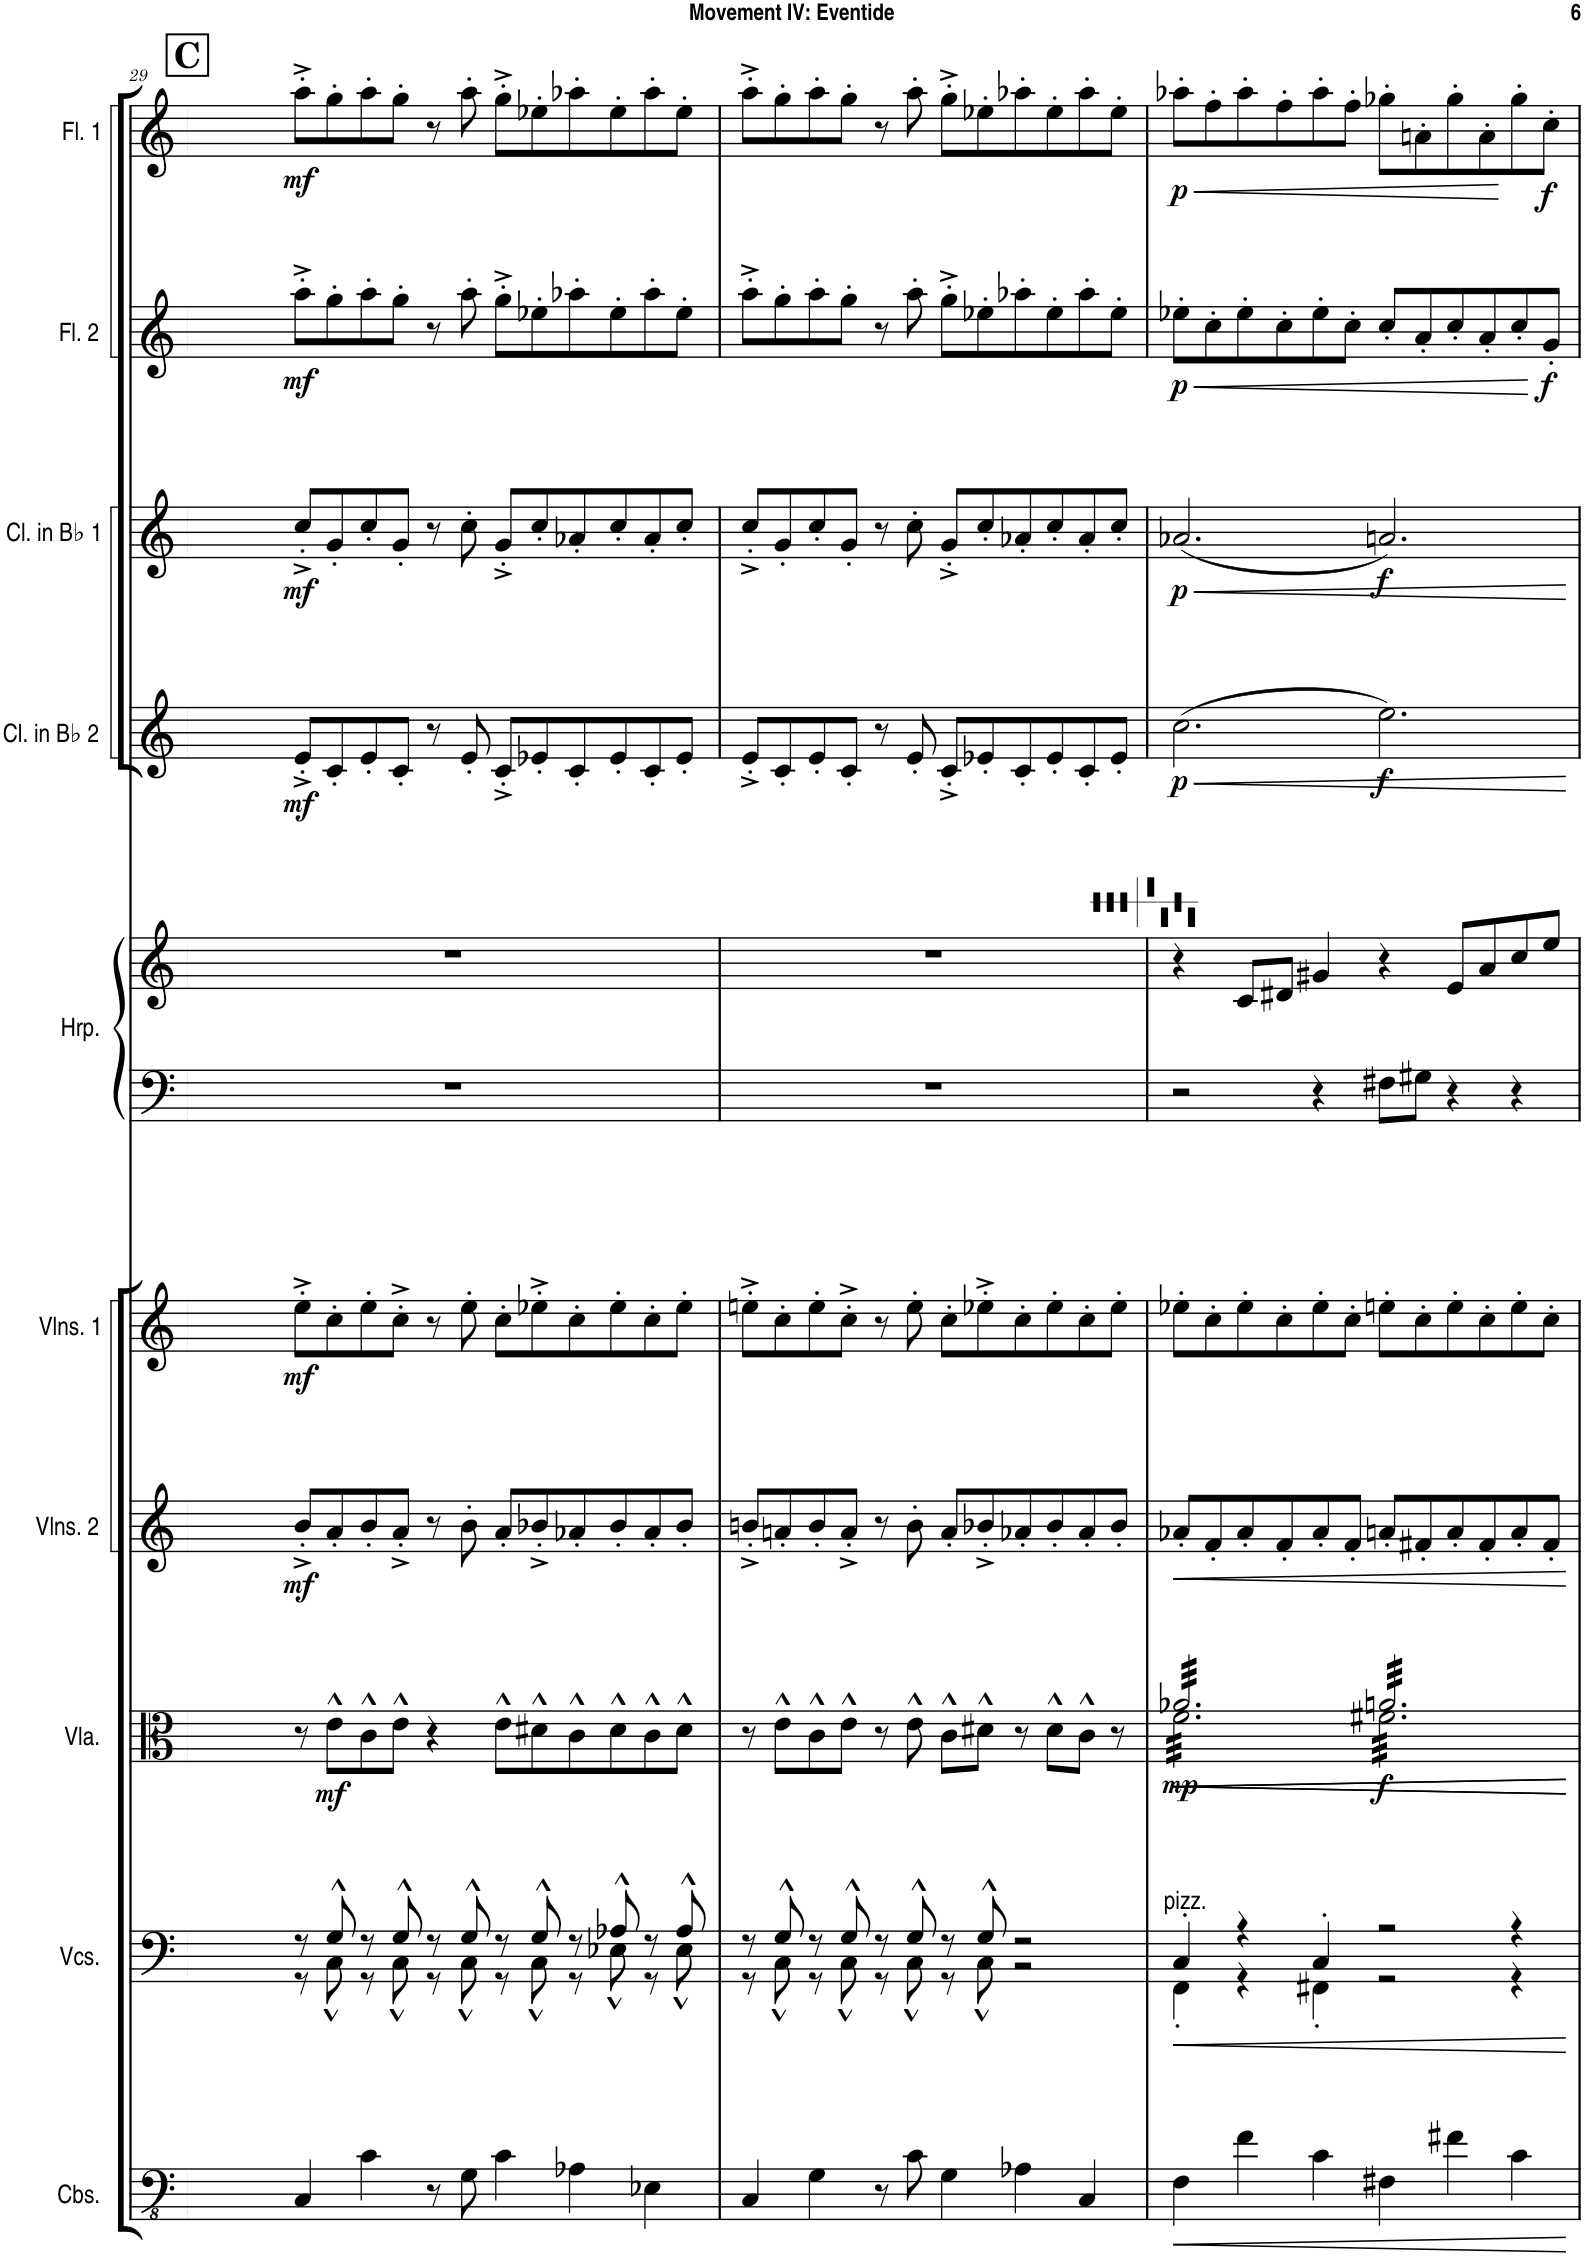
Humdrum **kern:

**kern	**dynam	**kern	**dynam	**kern	**dynam	**kern	**dynam	**kern	**dynam	**kern	**kern	**kern	**dynam	**kern	**dynam	**kern	**dynam	**kern	**dynam
*part10	*part10	*part9	*part9	*part8	*part8	*part7	*part7	*part6	*part6	*part5	*part5	*part4	*part4	*part3	*part3	*part2	*part2	*part1	*part1
*staff11	*staff11	*staff10	*staff10	*staff9	*staff9	*staff8	*staff8	*staff7	*staff7	*staff6	*staff5	*staff4	*staff4	*staff3	*staff3	*staff2	*staff2	*staff1	*staff1
*I"Contrabasses	*	*I"Violoncellos	*	*I"Viola	*	*I"Violins 2	*	*I"Violins 1	*	*I"Harp	*	*I"Clarinet in Bb 2	*	*I"Clarinet in Bb 1	*	*I"Flute 2	*	*I"Flute 1	*
*I'Cbs.	*	*I'Vcs.	*	*I'Vla.	*	*I'Vlns. 2	*	*I'Vlns. 1	*	*I'Hrp.	*	*I'Cl. in Bb 2	*	*I'Cl. in Bb 1	*	*I'Fl. 2	*	*I'Fl. 1	*
!!LO:PB:g=z
*clefFv4	*	*clefF4	*	*clefC3	*	*clefG2	*	*clefG2	*	*clefF4	*clefG2	*clefG2	*	*clefG2	*	*clefG2	*	*clefG2	*
*	*	*	*	*	*	*	*	*	*	*	*	*Trd1c2	*	*Trd1c2	*	*	*	*	*
*k[]	*	*k[]	*	*k[]	*	*k[]	*	*k[]	*	*k[]	*k[]	*k[]	*	*k[]	*	*k[]	*	*k[]	*
*M6/4	*	*M6/4	*	*M6/4	*	*M6/4	*	*M6/4	*	*M6/4	*M6/4	*M6/4	*	*M6/4	*	*M6/4	*	*M6/4	*
!!LO:REH:place=s1:a:B:cj:fs=14:t=C
=29	=29	=29	=29	=29	=29	=29	=29	=29	=29	=29	=29	=29	=29	=29	=29	=29	=29	=29	=29
*	*	*^	*	*	*	*	*	*	*	*	*	*	*	*	*	*	*	*	*
!	!	!	!	!	!	!	!	!LO:DY:b	!	!LO:DY:b	!	!	!	!LO:DY:b	!	!LO:DY:b	!	!LO:DY:b	!	!LO:DY:b
4CC/	.	8r	8r	.	8r	.	8b'^/L	mf	8ee'^\L	mf	1.r	1.r	8e'^/L	mf	8cc'^/L	mf	8aa'^\L	mf	8aa'^\L	mf
!	!	!	!	!	!	!LO:DY:b	!	!	!	!	!	!	!	!	!	!	!	!	!	!
.	.	8G^^/	8C^^\	.	8e^^\L	mf	8a'/	.	8cc'\	.	.	.	8c'/	.	8g'/	.	8gg'\	.	8gg'\	.
4C\	.	8r	8r	.	8c^^\	.	8b'/	.	8ee'\	.	.	.	8e'/	.	8cc'/	.	8aa'\	.	8aa'\	.
.	.	8G^^/	8C^^\	.	8e^^\J	.	8a'^/J	.	8cc'^\J	.	.	.	8c'/J	.	8g'/J	.	8gg'\J	.	8gg'\J	.
8r	.	8r	8r	.	4r	.	8r	.	8r	.	.	.	8r	.	8r	.	8r	.	8r	.
8GG\	.	8G^^/	8C^^\	.	.	.	8b'\	.	8ee'\	.	.	.	8e'/	.	8cc'\	.	8aa'\	.	8aa'\	.
4C\	.	8r	8r	.	8e^^\L	.	8a'/L	.	8cc'\L	.	.	.	8c'^/L	.	8g'^/L	.	8gg'^\L	.	8gg'^\L	.
.	.	8G^^/	8C^^\	.	8d#X^^\	.	8b-X'^/	.	8ee-X'^\	.	.	.	8e-X'/	.	8cc'/	.	8ee-X'\	.	8ee-X'\	.
4AA-X\	.	8r	8r	.	8c^^\	.	8a-X'/	.	8cc'\	.	.	.	8c'/	.	8a-X'/	.	8aa-X'\	.	8aa-X'\	.
.	.	8A-X^^/	8E-X^^\	.	8d#^^\	.	8b-'/	.	8ee-'\	.	.	.	8e-'/	.	8cc'/	.	8ee-'\	.	8ee-'\	.
4EE-X\	.	8r	8r	.	8c^^\	.	8a-'/	.	8cc'\	.	.	.	8c'/	.	8a-'/	.	8aa-'\	.	8aa-'\	.
.	.	8A-^^/	8E-^^\	.	8d#^^\J	.	8b-'/J	.	8ee-'\J	.	.	.	8e-'/J	.	8cc'/J	.	8ee-'\J	.	8ee-'\J	.
=30	=30	=30	=30	=30	=30	=30	=30	=30	=30	=30	=30	=30	=30	=30	=30	=30	=30	=30	=30	=30
4CC/	.	8r	8r	.	8r	.	8bn'^/L	.	8een'^\L	.	1.r	1.r	8e'^/L	.	8cc'^/L	.	8aa'^\L	.	8aa'^\L	.
.	.	8G^^/	8C^^\	.	8e^^\L	.	8an'/	.	8cc'\	.	.	.	8c'/	.	8g'/	.	8gg'\	.	8gg'\	.
4GG\	.	8r	8r	.	8c^^\	.	8b'/	.	8ee'\	.	.	.	8e'/	.	8cc'/	.	8aa'\	.	8aa'\	.
.	.	8G^^/	8C^^\	.	8e^^\J	.	8a'^/J	.	8cc'^\J	.	.	.	8c'/J	.	8g'/J	.	8gg'\J	.	8gg'\J	.
8r	.	8r	8r	.	8r	.	8r	.	8r	.	.	.	8r	.	8r	.	8r	.	8r	.
8C\	.	8G^^/	8C^^\	.	8e^^\	.	8b'\	.	8ee'\	.	.	.	8e'/	.	8cc'\	.	8aa'\	.	8aa'\	.
4GG\	.	8r	8r	.	8c^^\L	.	8a'/L	.	8cc'\L	.	.	.	8c'^/L	.	8g'^/L	.	8gg'^\L	.	8gg'^\L	.
.	.	8G^^/	8C^^\	.	8d#X^^\J	.	8b-X'^/	.	8ee-X'^\	.	.	.	8e-X'/	.	8cc'/	.	8ee-X'\	.	8ee-X'\	.
4AA-X\	.	2r	2r	.	8r	.	8a-X'/	.	8cc'\	.	.	.	8c'/	.	8a-X'/	.	8aa-X'\	.	8aa-X'\	.
.	.	.	.	.	8d#^^\L	.	8b-'/	.	8ee-'\	.	.	.	8e-'/	.	8cc'/	.	8ee-'\	.	8ee-'\	.
4CC/	.	.	.	.	8c^^\J	.	8a-'/	.	8cc'\	.	.	.	8c'/	.	8a-'/	.	8aa-'\	.	8aa-'\	.
.	.	.	.	.	8r	.	8b-'/J	.	8ee-'\J	.	.	.	8e-'/J	.	8cc'/J	.	8ee-'\J	.	8ee-'\J	.
=31	=31	=31	=31	=31	=31	=31	=31	=31	=31	=31	=31	=31	=31	=31	=31	=31	=31	=31	=31	=31
!	!	!LO:TX:a:t=pizz.	!	!	!	!	!	!	!	!	!	!	!	!	!	!	!	!	!	!
!	!LO:HP:b	!	!	!LO:HP:b	!	!LO:HP:b	!	!LO:HP:b	!	!	!	!	!	!LO:HP:b	!	!LO:HP:b	!	!LO:HP:b	!	!LO:HP:b
*	*	*	*	*	*^	*	*	*	*	*	*	*	*	*	*	*	*	*	*	*
!	!	!	!	!	!	!	!LO:DY:n=1:b	!	!	!	!	!	!	!	!LO:DY:n=1:b	!	!LO:DY:n=1:b	!	!LO:DY:n=1:b	!	!LO:DY:n=1:b
*	*	*	*	*	*tremolo	*	*	*	*	*	*	*	*	*	*	*	*	*	*	*	*
4FF\	<	4C'/	4FF'\	<	32a-X/LLL	32f\LLL	< mp	8a-X'/L	<	8ee-X'\L	.	2r	4r	(2.cc\	< p	(2.a-X/	< p	8ee-X'\L	< p	8aa-X'\L	< p
.	.	.	.	.	32a-X/	32f\	.	.	.	.	.	.	.	.	.	.	.	.	.	.	.
.	.	.	.	.	32a-X/	32f\	.	.	.	.	.	.	.	.	.	.	.	.	.	.	.
.	.	.	.	.	32a-X/	32f\	.	.	.	.	.	.	.	.	.	.	.	.	.	.	.
.	.	.	.	.	32a-X/	32f\	.	8f'/	.	8cc'\	.	.	.	.	.	.	.	8cc'\	.	8ff'\	.
.	.	.	.	.	32a-X/	32f\	.	.	.	.	.	.	.	.	.	.	.	.	.	.	.
.	.	.	.	.	32a-X/	32f\	.	.	.	.	.	.	.	.	.	.	.	.	.	.	.
.	.	.	.	.	32a-X/	32f\	.	.	.	.	.	.	.	.	.	.	.	.	.	.	.
4F\	.	4r	4r	.	32a-X/	32f\	.	8a-'/	.	8ee-'\	.	.	8c/L	.	.	.	.	8ee-'\	.	8aa-'\	.
.	.	.	.	.	32a-X/	32f\	.	.	.	.	.	.	.	.	.	.	.	.	.	.	.
.	.	.	.	.	32a-X/	32f\	.	.	.	.	.	.	.	.	.	.	.	.	.	.	.
.	.	.	.	.	32a-X/	32f\	.	.	.	.	.	.	.	.	.	.	.	.	.	.	.
.	.	.	.	.	32a-X/	32f\	.	8f'/	.	8cc'\	.	.	8d#X/J	.	.	.	.	8cc'\	.	8ff'\	.
.	.	.	.	.	32a-X/	32f\	.	.	.	.	.	.	.	.	.	.	.	.	.	.	.
.	.	.	.	.	32a-X/	32f\	.	.	.	.	.	.	.	.	.	.	.	.	.	.	.
.	.	.	.	.	32a-X/	32f\	.	.	.	.	.	.	.	.	.	.	.	.	.	.	.
4C\	.	4C'/	4FF#X'\	.	32a-X/	32f\	.	8a-'/	.	8ee-'\	.	4r	4g#X/	.	.	.	.	8ee-'\	.	8aa-'\	.
.	.	.	.	.	32a-X/	32f\	.	.	.	.	.	.	.	.	.	.	.	.	.	.	.
.	.	.	.	.	32a-X/	32f\	.	.	.	.	.	.	.	.	.	.	.	.	.	.	.
.	.	.	.	.	32a-X/	32f\	.	.	.	.	.	.	.	.	.	.	.	.	.	.	.
.	.	.	.	.	32a-X/	32f\	.	8f'/J	.	8cc'\J	.	.	.	.	.	.	.	8cc'\J	.	8ff'\J	.
.	.	.	.	.	32a-X/	32f\	.	.	.	.	.	.	.	.	.	.	.	.	.	.	.
.	.	.	.	.	32a-X/	32f\	.	.	.	.	.	.	.	.	.	.	.	.	.	.	.
.	.	.	.	.	32a-X/JJJ	32f\JJJ	.	.	.	.	.	.	.	.	.	.	.	.	.	.	.
!	!	!	!	!	!	!	!LO:HP:b	!	!	!	!	!	!	!	!	!	!	!	!	!	!
!	!	!	!	!	!	!	!LO:DY:n=2:b	!	!	!	!	!	!	!	!LO:DY:n=2:b	!	!LO:DY:n=2:b	!	!	!	!
4FF#X\	.	2r	2r	.	32an/LLL	32f#X\LLL	< f	8an'/L	.	8een'\L	.	8F#X\L	4r	2.ee\)	f	2.an/)	f	8cc'/L	.	8gg-X'\L	.
.	.	.	.	.	32an/	32f#X\	.	.	.	.	.	.	.	.	.	.	.	.	.	.	.
.	.	.	.	.	32an/	32f#X\	.	.	.	.	.	.	.	.	.	.	.	.	.	.	.
.	.	.	.	.	32an/	32f#X\	.	.	.	.	.	.	.	.	.	.	.	.	.	.	.
.	.	.	.	.	32an/	32f#X\	.	8f#X'/	.	8cc'\	.	8G#X\J	.	.	.	.	.	8a'/	.	8an'\	.
.	.	.	.	.	32an/	32f#X\	.	.	.	.	.	.	.	.	.	.	.	.	.	.	.
.	.	.	.	.	32an/	32f#X\	.	.	.	.	.	.	.	.	.	.	.	.	.	.	.
.	.	.	.	.	32an/	32f#X\	.	.	.	.	.	.	.	.	.	.	.	.	.	.	.
4F#X\	.	.	.	.	32an/	32f#X\	.	8a'/	.	8ee'\	.	4r	8e/L	.	.	.	.	8cc'/	.	8gg-'\	.
.	.	.	.	.	32an/	32f#X\	.	.	.	.	.	.	.	.	.	.	.	.	.	.	.
.	.	.	.	.	32an/	32f#X\	.	.	.	.	.	.	.	.	.	.	.	.	.	.	.
.	.	.	.	.	32an/	32f#X\	.	.	.	.	.	.	.	.	.	.	.	.	.	.	.
.	.	.	.	.	32an/	32f#X\	.	8f#'/	.	8cc'\	.	.	8a/	.	.	.	.	8a'/	.	8a'\	.
.	.	.	.	.	32an/	32f#X\	.	.	.	.	.	.	.	.	.	.	.	.	.	.	.
.	.	.	.	.	32an/	32f#X\	.	.	.	.	.	.	.	.	.	.	.	.	.	.	.
.	.	.	.	.	32an/	32f#X\	.	.	.	.	.	.	.	.	.	.	.	.	.	.	.
4C\	.	4r	4r	.	32an/	32f#X\	.	8a'/	.	8ee'\	.	4r	8cc/	.	.	.	.	8cc'/	.	8gg-'\	[
.	.	.	.	.	32an/	32f#X\	.	.	.	.	.	.	.	.	.	.	.	.	.	.	.
.	.	.	.	.	32an/	32f#X\	.	.	.	.	.	.	.	.	.	.	.	.	.	.	.
.	.	.	.	.	32an/	32f#X\	.	.	.	.	.	.	.	.	.	.	.	.	.	.	.
!	!	!	!	!	!	!	!	!	!	!	!	!	!	!	!	!	!	!	!LO:DY:n=2:b	!	!LO:DY:n=2:b
.	.	.	.	.	32an/	32f#X\	.	8f#'/J	.	8cc'\J	.	.	8ee/J	.	.	.	.	8g'/J	[ f	8cc'\J	f
.	.	.	.	.	32an/	32f#X\	.	.	.	.	.	.	.	.	.	.	.	.	.	.	.
.	.	.	.	.	32an/	32f#X\	.	.	.	.	.	.	.	.	.	.	.	.	.	.	.
.	.	.	.	.	32an/JJJ	32f#X\JJJ	.	.	.	.	.	.	.	.	.	.	.	.	.	.	.
*	*	*	*	*	*Xtremolo	*	*	*	*	*	*	*	*	*	*	*	*	*	*	*	*
*	*	*v	*v	*	*	*	*	*	*	*	*	*	*	*	*	*	*	*	*	*	*
*	*	*	*	*v	*v	*	*	*	*	*	*	*	*	*	*	*	*	*	*	*
.	[	.	[	.	[ [	.	[	.	.	.	.	.	[	.	[	.	.	.	.
=	=	=	=	=	=	=	=	=	=	=	=	=	=	=	=	=	=	=	=
*-	*-	*-	*-	*-	*-	*-	*-	*-	*-	*-	*-	*-	*-	*-	*-	*-	*-	*-	*-
